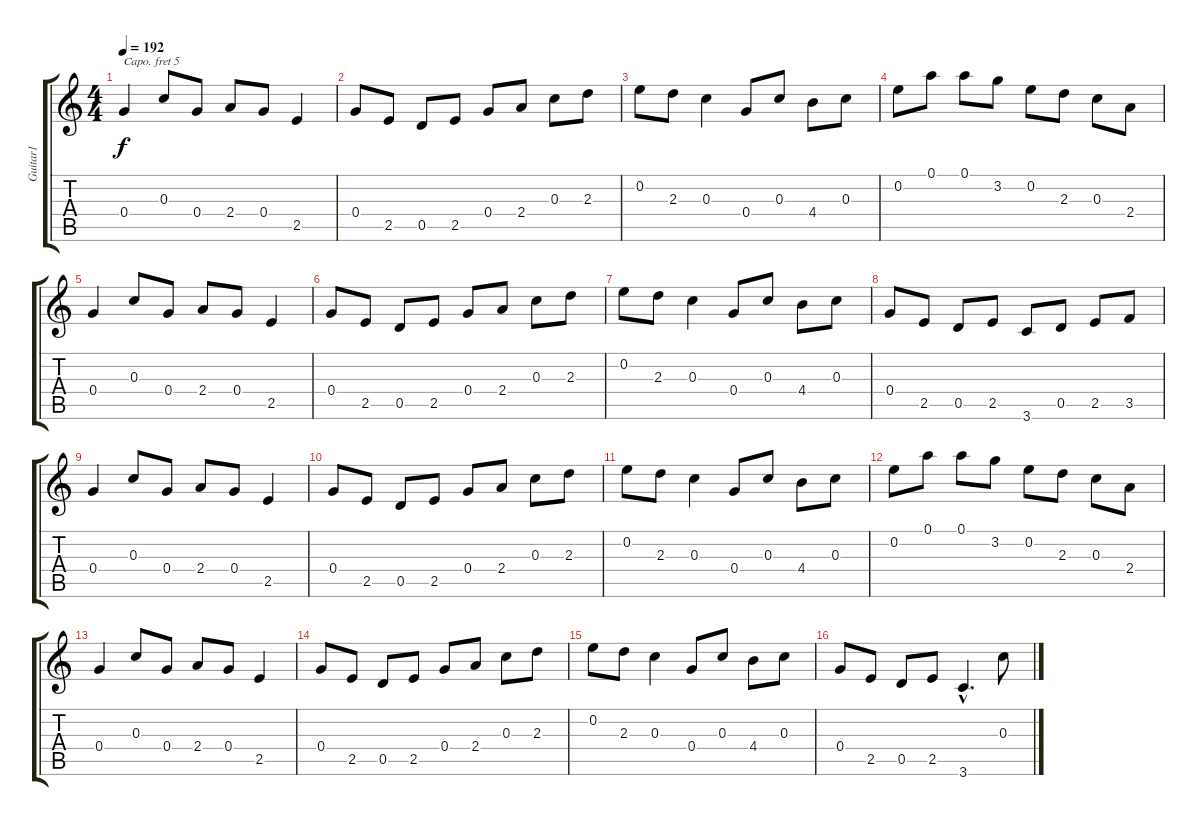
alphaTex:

\track ("Guitar1" "Guitar1") {instrument electricguitarjazz}
\staff {score tabs}
\capo 5
\tuning (E4 B3 G3 D3 A2 E2) {hide}
\ts (4 4)
\tempo 192
\clef g2
\ks c
0.4.4{dy f} 0.3.8 0.4.8 2.4.8 0.4.8 2.5.4 |
0.4.8 2.5.8 0.5.8 2.5.8 0.4.8 2.4.8 0.3.8 2.3.8 |
0.2.8 2.3.8 0.3.4 0.4.8 0.3.8 4.4.8 0.3.8 |
0.2.8 0.1.8 0.1.8 3.2.8 0.2.8 2.3.8 0.3.8 2.4.8 |
0.4.4 0.3.8 0.4.8 2.4.8 0.4.8 2.5.4 |
0.4.8 2.5.8 0.5.8 2.5.8 0.4.8 2.4.8 0.3.8 2.3.8 |
0.2.8 2.3.8 0.3.4 0.4.8 0.3.8 4.4.8 0.3.8 |
0.4.8 2.5.8 0.5.8 2.5.8 3.6.8 0.5.8 2.5.8 3.5.8 |
0.4.4 0.3.8 0.4.8 2.4.8 0.4.8 2.5.4 |
0.4.8 2.5.8 0.5.8 2.5.8 0.4.8 2.4.8 0.3.8 2.3.8 |
0.2.8 2.3.8 0.3.4 0.4.8 0.3.8 4.4.8 0.3.8 |
0.2.8 0.1.8 0.1.8 3.2.8 0.2.8 2.3.8 0.3.8 2.4.8 |
0.4.4 0.3.8 0.4.8 2.4.8 0.4.8 2.5.4 |
0.4.8 2.5.8 0.5.8 2.5.8 0.4.8 2.4.8 0.3.8 2.3.8 |
0.2.8 2.3.8 0.3.4 0.4.8 0.3.8 4.4.8 0.3.8 |
0.4.8 2.5.8 0.5.8 2.5.8 3.6{hac}.4{d} 0.3.8
